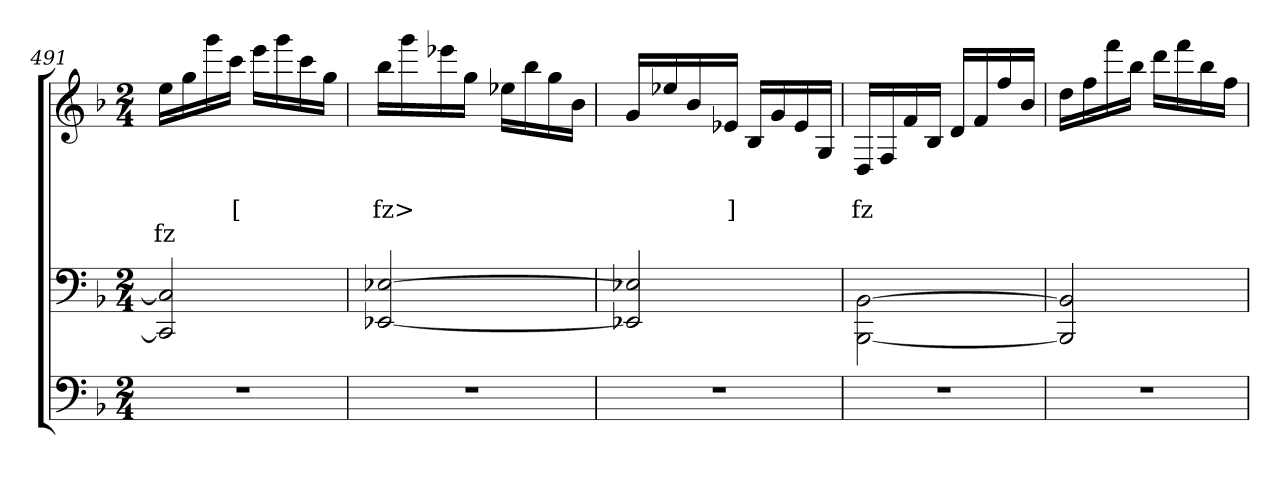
**kern	**kern	**kern	**text	**text	**text
*part3	*part2	*part1	*part1	*part1	*part1
*staff3	*staff2	*staff1	*staff1	*staff1	*staff1
*clefF4	*clefF4	*clefG2	*	*	*
*k[b-]	*k[b-]	*k[b-]	*	*	*
*M2/4	*M2/4	*M2/4	*	*	*
=491	=491	=491	=491	=491	=491
2r	2C] 2CC]	16eeLL	.	.	fz
.	.	16gg	.	.	.
.	.	16ggg	.	.	.
.	.	16cccJJ	.	[	.
.	.	16eeeLL	.	.	.
.	.	16ggg	.	.	.
.	.	16ccc	.	.	.
.	.	16ggJJ	.	.	.
=492	=492	=492	=492	=492	=492
2r	[2E-X [2EE-X	16bb-LL	.	fz>	.
.	.	16ggg	.	.	.
.	.	16eee-X	.	.	.
.	.	16ggJJ	.	.	.
.	.	16ee-LL	.	.	.
.	.	16bb-	.	.	.
.	.	16gg	.	.	.
.	.	16b-JJ	.	.	.
=493	=493	=493	=493	=493	=493
2r	2E-X] 2EE-X]	16gLL	.	.	.
.	.	16ee-X	.	.	.
.	.	16b-	.	.	.
.	.	16e-JJ	.	]	.
.	.	16B-LL	.	.	.
.	.	16g	.	.	.
.	.	16e-	.	.	.
.	.	16GJJ	.	.	.
=494	=494	=494	=494	=494	=494
2r	[2BB-\ [2BBB-\	16DLL	.	fz	.
.	.	16F	.	.	.
.	.	16f	.	.	.
.	.	16B-JJ	.	.	.
.	.	16dLL	.	.	.
.	.	16f	.	.	.
.	.	16ff	.	.	.
.	.	16b-JJ	.	.	.
=495	=495	=495	=495	=495	=495
2r	2BB-] 2BBB-]	16ddLL	.	.	.
.	.	16ff	.	.	.
.	.	16fff	.	.	.
.	.	16bb-JJ	.	.	.
.	.	16dddLL	.	.	.
.	.	16fff	.	.	.
.	.	16bb-	.	.	.
.	.	16ffJJ	.	.	.
=	=	=	=	=	=
*-	*-	*-	*-	*-	*-
